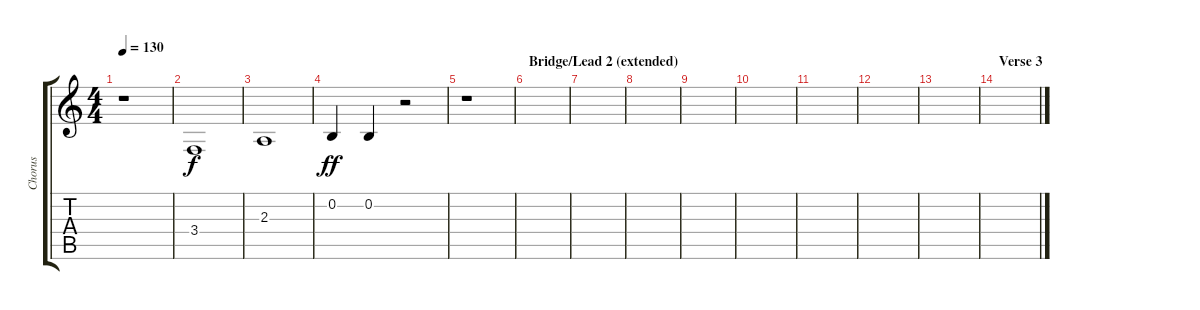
\track ("Chorus" "Chorus") {instrument flute}
\staff {score tabs}
\tuning (E4 B3 G3 D3 A2 E2) {hide}
\ts (4 4)
\tempo 130
\clef g2
\ks c
r.1{dy ff} |
3.4.1{dy f} |
2.3.1 |
0.2.4{dy ff} 0.2.4 r.2 |
r.1 |
\section ("" "Bridge/Lead 2 (extended)")
|
|
|
|
|
|
|
|
\section ("" "Verse 3")
